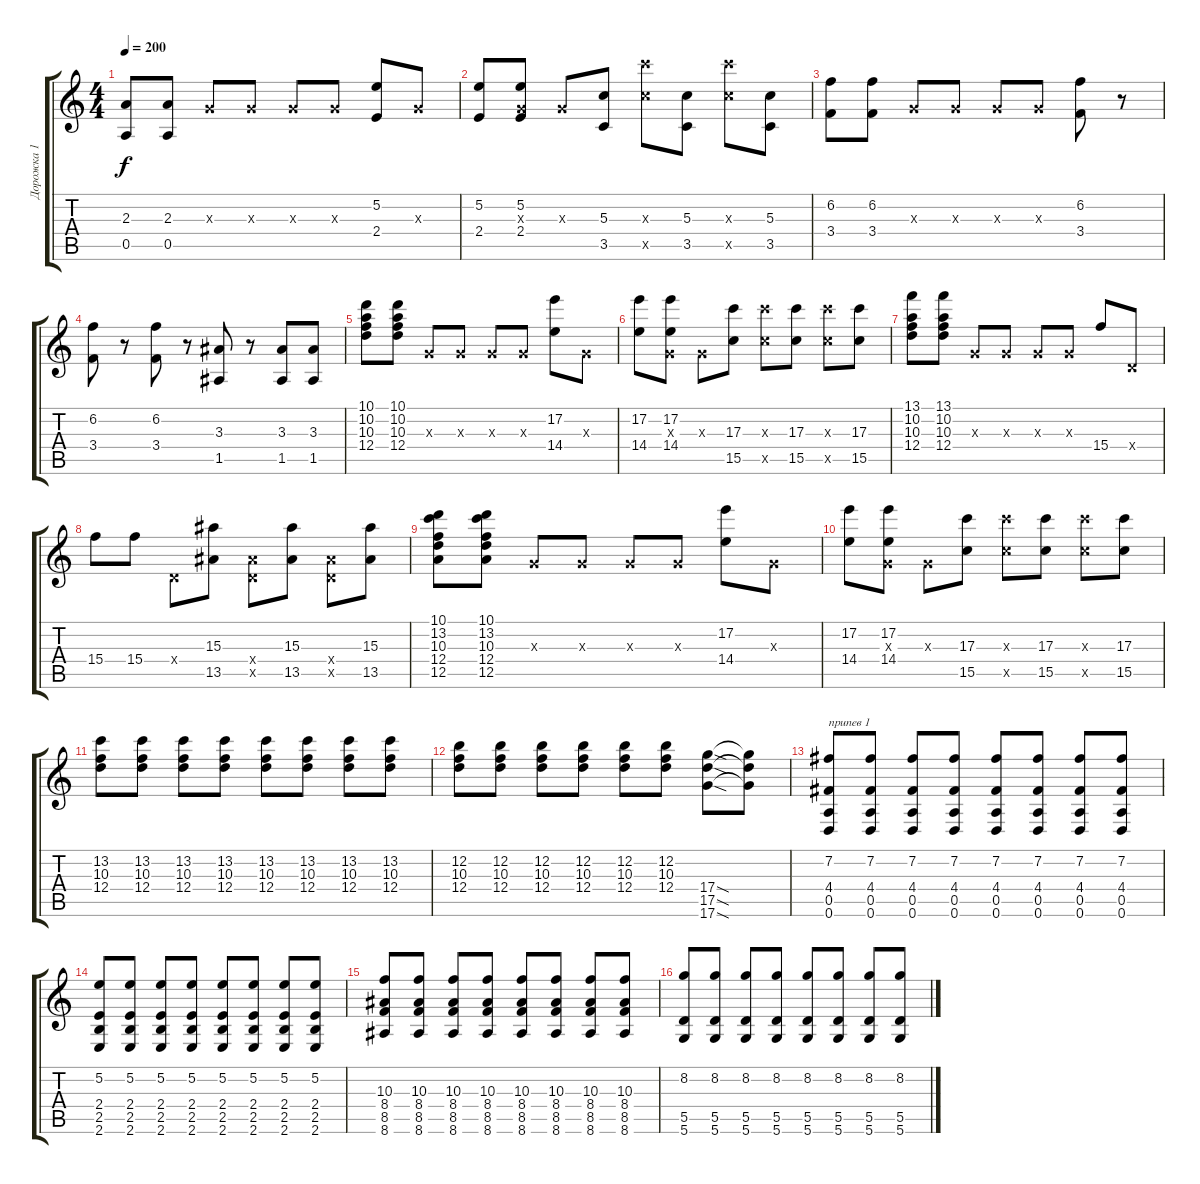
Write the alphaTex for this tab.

\track ("Дорожка 1" "Дорожка 1") {instrument overdrivenguitar}
\staff {score tabs}
\tuning (E4 B3 G3 D3 A2 D2) {hide}
\ts (4 4)
\tempo 200
\clef g2
\ks c
(2.3 0.5).8{dy f} (2.3 0.5).8 0.3{x}.8 0.3{x}.8 0.3{x}.8 0.3{x}.8 (5.2 2.4).8 0.3{x}.8 |
(5.2 2.4).8 (5.2 0.3{x} 2.4).8 0.3{x}.8 (5.3 3.5).8 (17.3{x} 15.5{x}).8 (5.3 3.5).8 (17.3{x} 15.5{x}).8 (5.3 3.5).8 |
(6.2 3.4).8 (6.2 3.4).8 0.3{x}.8 0.3{x}.8 0.3{x}.8 0.3{x}.8 (6.2 3.4).8 r.8 |
(6.2 3.4).8 r.8 (6.2 3.4).8 r.8 (3.3 1.5).8 r.8 (3.3 1.5).8 (3.3 1.5).8 |
(10.1 10.2 10.3 12.4).8 (10.1 10.2 10.3 12.4).8 0.3{x}.8 0.3{x}.8 0.3{x}.8 0.3{x}.8 (17.2 14.4).8 0.3{x}.8 |
(17.2 14.4).8 (17.2 0.3{x} 14.4).8 0.3{x}.8 (17.3 15.5).8 (17.3{x} 15.5{x}).8 (17.3 15.5).8 (17.3{x} 15.5{x}).8 (17.3 15.5).8 |
(13.1 10.2 10.3 12.4).8 (13.1 10.2 10.3 12.4).8 0.3{x}.8 0.3{x}.8 0.3{x}.8 0.3{x}.8 15.4.8 0.4{x}.8 |
15.4.8 15.4.8 0.4{x}.8 (15.3 13.5).8 (0.4{x} 13.5{x}).8 (15.3 13.5).8 (0.4{x} 13.5{x}).8 (15.3 13.5).8 |
(10.1 13.2 10.3 12.4 12.5).8 (10.1 13.2 10.3 12.4 12.5).8 0.3{x}.8 0.3{x}.8 0.3{x}.8 0.3{x}.8 (17.2 14.4).8 0.3{x}.8 |
(17.2 14.4).8 (17.2 0.3{x} 14.4).8 0.3{x}.8 (17.3 15.5).8 (17.3{x} 15.5{x}).8 (17.3 15.5).8 (17.3{x} 15.5{x}).8 (17.3 15.5).8 |
(13.2 10.3 12.4).8 (13.2 10.3 12.4).8 (13.2 10.3 12.4).8 (13.2 10.3 12.4).8 (13.2 10.3 12.4).8 (13.2 10.3 12.4).8 (13.2 10.3 12.4).8 (13.2 10.3 12.4).8 |
(12.2 10.3 12.4).8 (12.2 10.3 12.4).8 (12.2 10.3 12.4).8 (12.2 10.3 12.4).8 (12.2 10.3 12.4).8 (12.2 10.3 12.4).8 (17.4{sod} 17.5{sod} 17.6{sod}).8 (17.4{t} 17.5{t} 17.6{t}).8 |
(7.2 4.4 0.5 0.6).8{txt "припев 1"} (7.2 4.4 0.5 0.6).8 (7.2 4.4 0.5 0.6).8 (7.2 4.4 0.5 0.6).8 (7.2 4.4 0.5 0.6).8 (7.2 4.4 0.5 0.6).8 (7.2 4.4 0.5 0.6).8 (7.2 4.4 0.5 0.6).8 |
(5.2 2.4 2.5 2.6).8 (5.2 2.4 2.5 2.6).8 (5.2 2.4 2.5 2.6).8 (5.2 2.4 2.5 2.6).8 (5.2 2.4 2.5 2.6).8 (5.2 2.4 2.5 2.6).8 (5.2 2.4 2.5 2.6).8 (5.2 2.4 2.5 2.6).8 |
(10.3 8.4 8.5 8.6).8 (10.3 8.4 8.5 8.6).8 (10.3 8.4 8.5 8.6).8 (10.3 8.4 8.5 8.6).8 (10.3 8.4 8.5 8.6).8 (10.3 8.4 8.5 8.6).8 (10.3 8.4 8.5 8.6).8 (10.3 8.4 8.5 8.6).8 |
(8.2 5.5 5.6).8 (8.2 5.5 5.6).8 (8.2 5.5 5.6).8 (8.2 5.5 5.6).8 (8.2 5.5 5.6).8 (8.2 5.5 5.6).8 (8.2 5.5 5.6).8 (8.2 5.5 5.6).8
